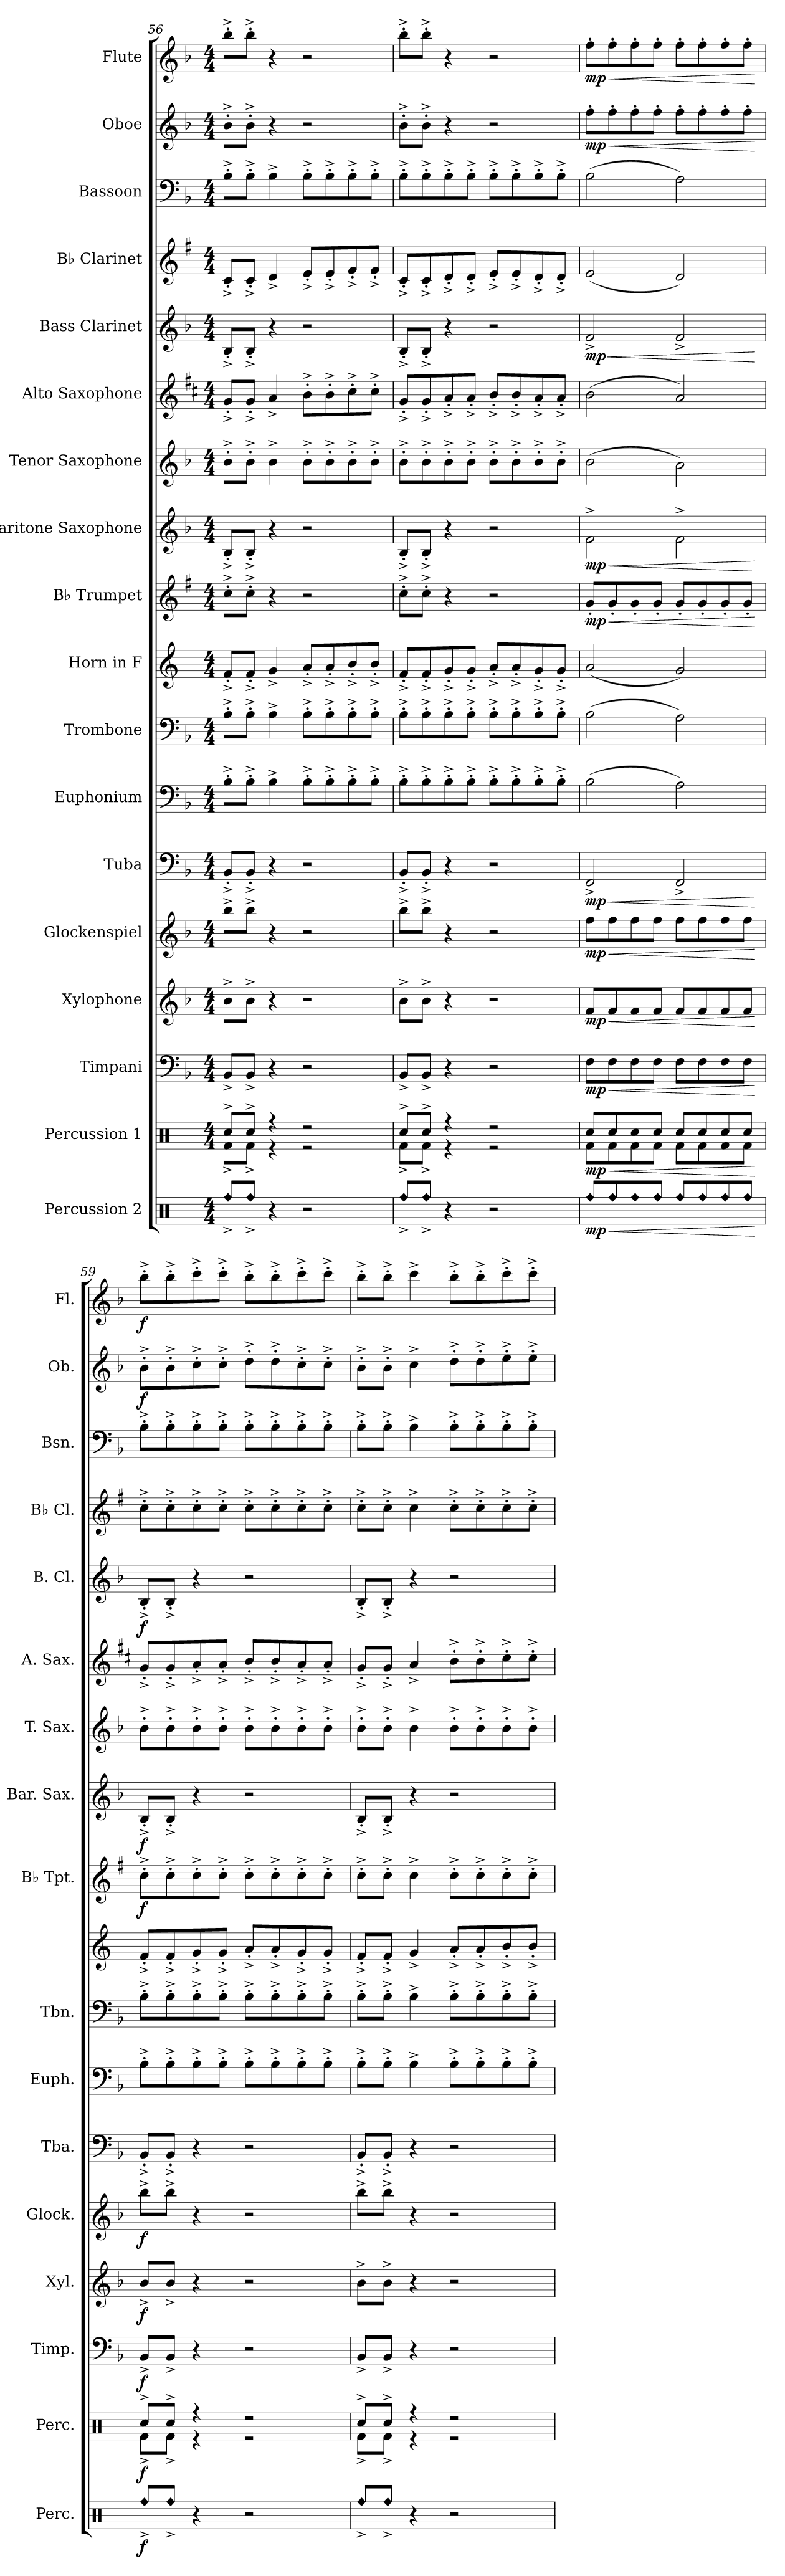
**kern	**dynam	**kern	**dynam	**kern	**dynam	**kern	**dynam	**kern	**dynam	**kern	**dynam	**kern	**kern	**kern	**kern	**dynam	**kern	**dynam	**kern	**kern	**kern	**dynam	**kern	**kern	**kern	**dynam	**kern	**dynam
*part18	*part18	*part17	*part17	*part16	*part16	*part15	*part15	*part14	*part14	*part13	*part13	*part12	*part11	*part10	*part9	*part9	*part8	*part8	*part7	*part6	*part5	*part5	*part4	*part3	*part2	*part2	*part1	*part1
*staff18	*staff18	*staff17	*staff17	*staff16	*staff16	*staff15	*staff15	*staff14	*staff14	*staff13	*staff13	*staff12	*staff11	*staff10	*staff9	*staff9	*staff8	*staff8	*staff7	*staff6	*staff5	*staff5	*staff4	*staff3	*staff2	*staff2	*staff1	*staff1
*I"Percussion 2	*	*I"Percussion 1	*	*I"Timpani	*	*I"Xylophone	*	*I"Glockenspiel	*	*I"Tuba	*	*I"Euphonium	*I"Trombone	*I"Horn in F	*I"B♭ Trumpet	*	*I"Baritone Saxophone	*	*I"Tenor Saxophone	*I"Alto Saxophone	*I"Bass Clarinet	*	*I"B♭ Clarinet	*I"Bassoon	*I"Oboe	*	*I"Flute	*
*I'Perc.	*	*I'Perc.	*	*I'Timp.	*	*I'Xyl.	*	*I'Glock.	*	*I'Tba.	*	*I'Euph.	*I'Tbn.	*	*I'B♭ Tpt.	*	*I'Bar. Sax.	*	*I'T. Sax.	*I'A. Sax.	*I'B. Cl.	*	*I'B♭ Cl.	*I'Bsn.	*I'Ob.	*	*I'Fl.	*
!!LO:PB:g=z
*clefX	*	*clefX	*	*clefF4	*	*clefG2	*	*clefG2	*	*clefF4	*	*clefF4	*clefF4	*clefG2	*clefG2	*	*clefG2	*	*clefG2	*clefG2	*clefG2	*	*clefG2	*clefF4	*clefG2	*	*clefG2	*
*	*	*	*	*	*	*ITrd-7c-12	*	*ITrd-14c-24	*	*	*	*	*	*ITrd4c7	*ITrd1c2	*	*ITrd12c21	*	*ITrd8c14	*ITrd5c9	*ITrd8c14	*	*ITrd1c2	*	*	*	*	*
*k[]	*	*k[]	*	*k[b-]	*	*k[b-]	*	*k[b-]	*	*k[b-]	*	*k[b-]	*k[b-]	*k[b-]	*k[b-]	*	*k[b-]	*	*k[b-]	*k[b-]	*k[b-]	*	*k[b-]	*k[b-]	*k[b-]	*	*k[b-]	*
*M4/4	*	*M4/4	*	*M4/4	*	*M4/4	*	*M4/4	*	*M4/4	*	*M4/4	*M4/4	*M4/4	*M4/4	*	*M4/4	*	*M4/4	*M4/4	*M4/4	*	*M4/4	*M4/4	*M4/4	*	*M4/4	*
=56	=56	=56	=56	=56	=56	=56	=56	=56	=56	=56	=56	=56	=56	=56	=56	=56	=56	=56	=56	=56	=56	=56	=56	=56	=56	=56	=56	=56
!LO:N:head=diamond	!	!	!	!	!	!	!	!	!	!	!	!	!	!	!	!	!	!	!	!	!	!	!	!	!	!	!	!
*	*	*^	*	*	*	*	*	*	*	*	*	*	*	*	*	*	*	*	*	*	*	*	*	*	*	*	*	*
8Rff^/L	.	8Rcc^/L	8Rf^\L	.	8BB-^/L	.	8bb-^\L	.	8bbbb-^\L	.	8BB-^'/L	.	8B-^'\L	8B-^'\L	8B-^'/L	8b-^'\L	.	8BB-^'/L	.	8B-^'\L	8B-^'/L	8BB-^'/L	.	8B-^'/L	8B-^'\L	8b-^'\L	.	8bb-^'\L	.
!LO:N:head=diamond	!	!	!	!	!	!	!	!	!	!	!	!	!	!	!	!	!	!	!	!	!	!	!	!	!	!	!	!	!
8Rff^/J	.	8Rcc^/J	8Rf^\J	.	8BB-^/J	.	8bb-^\J	.	8bbbb-^\J	.	8BB-^'/J	.	8B-^'\J	8B-^'\J	8B-^'/J	8b-^'\J	.	8BB-^'/J	.	8B-^'\J	8B-^'/J	8BB-^'/J	.	8B-^'/J	8B-^'\J	8b-^'\J	.	8bb-^'\J	.
4r	.	4r	4r	.	4r	.	4r	.	4r	.	4r	.	4B-^\	4B-^\	4c^/	4r	.	4r	.	4B-^\	4c^/	4r	.	4c^/	4B-^\	4r	.	4r	.
2r	.	2r	2r	.	2r	.	2r	.	2r	.	2r	.	8B-^'\L	8B-^'\L	8d^'/L	2r	.	2r	.	8B-^'\L	8d^'\L	2r	.	8d^'/L	8B-^'\L	2r	.	2r	.
.	.	.	.	.	.	.	.	.	.	.	.	.	8B-^'\	8B-^'\	8d^'/	.	.	.	.	8B-^'\	8d^'\	.	.	8d^'/	8B-^'\	.	.	.	.
.	.	.	.	.	.	.	.	.	.	.	.	.	8B-^'\	8B-^'\	8e^'/	.	.	.	.	8B-^'\	8e^'\	.	.	8e^'/	8B-^'\	.	.	.	.
.	.	.	.	.	.	.	.	.	.	.	.	.	8B-^'\J	8B-^'\J	8e^'/J	.	.	.	.	8B-^'\J	8e^'\J	.	.	8e^'/J	8B-^'\J	.	.	.	.
=57	=57	=57	=57	=57	=57	=57	=57	=57	=57	=57	=57	=57	=57	=57	=57	=57	=57	=57	=57	=57	=57	=57	=57	=57	=57	=57	=57	=57	=57
!LO:N:head=diamond	!	!	!	!	!	!	!	!	!	!	!	!	!	!	!	!	!	!	!	!	!	!	!	!	!	!	!	!	!
8Rff^/L	.	8Rcc^/L	8Rf^\L	.	8BB-^/L	.	8bb-^\L	.	8bbbb-^\L	.	8BB-^'/L	.	8B-^'\L	8B-^'\L	8B-^'/L	8b-^'\L	.	8BB-^'/L	.	8B-^'\L	8B-^'/L	8BB-^'/L	.	8B-^'/L	8B-^'\L	8b-^'\L	.	8bb-^'\L	.
!LO:N:head=diamond	!	!	!	!	!	!	!	!	!	!	!	!	!	!	!	!	!	!	!	!	!	!	!	!	!	!	!	!	!
8Rff^/J	.	8Rcc^/J	8Rf^\J	.	8BB-^/J	.	8bb-^\J	.	8bbbb-^\J	.	8BB-^'/J	.	8B-^'\	8B-^'\	8B-^'/	8b-^'\J	.	8BB-^'/J	.	8B-^'\	8B-^'/	8BB-^'/J	.	8B-^'/	8B-^'\	8b-^'\J	.	8bb-^'\J	.
4r	.	4r	4r	.	4r	.	4r	.	4r	.	4r	.	8B-^'\	8B-^'\	8c^'/	4r	.	4r	.	8B-^'\	8c^'/	4r	.	8c^'/	8B-^'\	4r	.	4r	.
.	.	.	.	.	.	.	.	.	.	.	.	.	8B-^'\J	8B-^'\J	8c^'/J	.	.	.	.	8B-^'\J	8c^'/J	.	.	8c^'/J	8B-^'\J	.	.	.	.
2r	.	2r	2r	.	2r	.	2r	.	2r	.	2r	.	8B-^'\L	8B-^'\L	8d^'/L	2r	.	2r	.	8B-^'\L	8d^'/L	2r	.	8d^'/L	8B-^'\L	2r	.	2r	.
.	.	.	.	.	.	.	.	.	.	.	.	.	8B-^'\	8B-^'\	8d^'/	.	.	.	.	8B-^'\	8d^'/	.	.	8d^'/	8B-^'\	.	.	.	.
.	.	.	.	.	.	.	.	.	.	.	.	.	8B-^'\	8B-^'\	8c^'/	.	.	.	.	8B-^'\	8c^'/	.	.	8c^'/	8B-^'\	.	.	.	.
.	.	.	.	.	.	.	.	.	.	.	.	.	8B-^'\J	8B-^'\J	8c^'/J	.	.	.	.	8B-^'\J	8c^'/J	.	.	8c^'/J	8B-^'\J	.	.	.	.
=58	=58	=58	=58	=58	=58	=58	=58	=58	=58	=58	=58	=58	=58	=58	=58	=58	=58	=58	=58	=58	=58	=58	=58	=58	=58	=58	=58	=58	=58
!LO:N:head=diamond	!LO:DY:b	!	!	!LO:DY:b	!	!LO:DY:b	!	!LO:DY:b	!	!LO:DY:b	!	!LO:HP:b	!	!	!	!	!	!	!LO:HP:b	!	!	!	!LO:HP:b	!	!	!	!	!	!
!	!	!	!	!	!	!	!	!	!	!	!	!LO:DY:n=1:b	!	!	!	!	!LO:DY:b	!	!LO:DY:n=1:b	!	!	!	!LO:DY:n=1:b	!	!	!	!LO:DY:b	!	!LO:DY:b
8Rff/L	mp	8Rcc/L	8Rf\L	mp	8F\L	mp	8ff/L	mp	8ffff\L	mp	2FF^/	< mp	(2B-\	(2B-\	(2d/	8f'/L	mp	2F^\	< mp	(2B-\	(2d\	2F^/	< mp	(2d/	(2B-\	8ff'\L	mp	8ff'\L	mp
!LO:N:head=diamond	!LO:HP:b	!	!	!LO:HP:b	!	!LO:HP:b	!	!LO:HP:b	!	!LO:HP:b	!	!	!	!	!	!	!LO:HP:b	!	!	!	!	!	!	!	!	!	!LO:HP:b	!	!LO:HP:b
8Rff/	<	8Rcc/	8Rf\	<	8F\	<	8ff/	<	8ffff\	<	.	.	.	.	.	8f'/	<	.	.	.	.	.	.	.	.	8ff'\	<	8ff'\	<
!LO:N:head=diamond	!	!	!	!	!	!	!	!	!	!	!	!	!	!	!	!	!	!	!	!	!	!	!	!	!	!	!	!	!
8Rff/	.	8Rcc/	8Rf\	.	8F\	.	8ff/	.	8ffff\	.	.	.	.	.	.	8f'/	.	.	.	.	.	.	.	.	.	8ff'\	.	8ff'\	.
!LO:N:head=diamond	!	!	!	!	!	!	!	!	!	!	!	!	!	!	!	!	!	!	!	!	!	!	!	!	!	!	!	!	!
8Rff/J	.	8Rcc/J	8Rf\J	.	8F\J	.	8ff/J	.	8ffff\J	.	.	.	.	.	.	8f'/J	.	.	.	.	.	.	.	.	.	8ff'\J	.	8ff'\J	.
!LO:N:head=diamond	!	!	!	!	!	!	!	!	!	!	!	!	!	!	!	!	!	!	!	!	!	!	!	!	!	!	!	!	!
8Rff/L	.	8Rcc/L	8Rf\L	.	8F\L	.	8ff/L	.	8ffff\L	.	2FF^/	.	2A\)	2A\)	2c/)	8f'/L	.	2F^\	.	2A\)	2c/)	2F^/	.	2c/)	2A\)	8ff'\L	.	8ff'\L	.
!LO:N:head=diamond	!	!	!	!	!	!	!	!	!	!	!	!	!	!	!	!	!	!	!	!	!	!	!	!	!	!	!	!	!
8Rff/	.	8Rcc/	8Rf\	.	8F\	.	8ff/	.	8ffff\	.	.	.	.	.	.	8f'/	.	.	.	.	.	.	.	.	.	8ff'\	.	8ff'\	.
!LO:N:head=diamond	!	!	!	!	!	!	!	!	!	!	!	!	!	!	!	!	!	!	!	!	!	!	!	!	!	!	!	!	!
8Rff/	.	8Rcc/	8Rf\	.	8F\	.	8ff/	.	8ffff\	.	.	.	.	.	.	8f'/	.	.	.	.	.	.	.	.	.	8ff'\	.	8ff'\	.
!LO:N:head=diamond	!	!	!	!	!	!	!	!	!	!	!	!	!	!	!	!	!	!	!	!	!	!	!	!	!	!	!	!	!
8Rff/J	.	8Rcc/J	8Rf\J	.	8F\J	.	8ff/J	.	8ffff\J	.	.	.	.	.	.	8f'/J	.	.	.	.	.	.	.	.	.	8ff'\J	.	8ff'\J	.
*	*	*v	*v	*	*	*	*	*	*	*	*	*	*	*	*	*	*	*	*	*	*	*	*	*	*	*	*	*	*
.	[	.	[	.	[	.	[	.	[	.	[	.	.	.	.	[	.	[	.	.	.	[	.	.	.	[	.	[
=59	=59	=59	=59	=59	=59	=59	=59	=59	=59	=59	=59	=59	=59	=59	=59	=59	=59	=59	=59	=59	=59	=59	=59	=59	=59	=59	=59	=59
!LO:N:head=diamond	!LO:DY:b	!	!LO:DY:b	!	!LO:DY:b	!	!LO:DY:b	!	!LO:DY:b	!	!	!	!	!	!	!LO:DY:b	!	!LO:DY:b	!	!	!	!LO:DY:b	!	!	!	!LO:DY:b	!	!LO:DY:b
*	*	*^	*	*	*	*	*	*	*	*	*	*	*	*	*	*	*	*	*	*	*	*	*	*	*	*	*	*
8Rff^/L	f	8Rcc^/L	8Rf^\L	f	8BB-^/L	f	8bb-^/L	f	8bbbb-^\L	f	8BB-^'/L	.	8B-^'\L	8B-^'\L	8B-^'/L	8b-^'\L	f	8BB-^'/L	f	8B-^'\L	8B-^'/L	8BB-^'/L	f	8b-^'\L	8B-^'\L	8b-^'\L	f	8bb-^'\L	f
!LO:N:head=diamond	!	!	!	!	!	!	!	!	!	!	!	!	!	!	!	!	!	!	!	!	!	!	!	!	!	!	!	!	!
8Rff^/J	.	8Rcc^/J	8Rf^\J	.	8BB-^/J	.	8bb-^/J	.	8bbbb-^\J	.	8BB-^'/J	.	8B-^'\	8B-^'\	8B-^'/	8b-^'\	.	8BB-^'/J	.	8B-^'\	8B-^'/	8BB-^'/J	.	8b-^'\	8B-^'\	8b-^'\	.	8bb-^'\	.
4r	.	4r	4r	.	4r	.	4r	.	4r	.	4r	.	8B-^'\	8B-^'\	8c^'/	8b-^'\	.	4r	.	8B-^'\	8c^'/	4r	.	8b-^'\	8B-^'\	8cc^'\	.	8ccc^'\	.
.	.	.	.	.	.	.	.	.	.	.	.	.	8B-^'\J	8B-^'\J	8c^'/J	8b-^'\J	.	.	.	8B-^'\J	8c^'/J	.	.	8b-^'\J	8B-^'\J	8cc^'\J	.	8ccc^'\J	.
2r	.	2r	2r	.	2r	.	2r	.	2r	.	2r	.	8B-^'\L	8B-^'\L	8d^'/L	8b-^'\L	.	2r	.	8B-^'\L	8d^'/L	2r	.	8b-^'\L	8B-^'\L	8dd^'\L	.	8bb-^'\L	.
.	.	.	.	.	.	.	.	.	.	.	.	.	8B-^'\	8B-^'\	8d^'/	8b-^'\	.	.	.	8B-^'\	8d^'/	.	.	8b-^'\	8B-^'\	8dd^'\	.	8bb-^'\	.
.	.	.	.	.	.	.	.	.	.	.	.	.	8B-^'\	8B-^'\	8c^'/	8b-^'\	.	.	.	8B-^'\	8c^'/	.	.	8b-^'\	8B-^'\	8cc^'\	.	8ccc^'\	.
.	.	.	.	.	.	.	.	.	.	.	.	.	8B-^'\J	8B-^'\J	8c^'/J	8b-^'\J	.	.	.	8B-^'\J	8c^'/J	.	.	8b-^'\J	8B-^'\J	8cc^'\J	.	8ccc^'\J	.
!!LO:PB:g=z
=60	=60	=60	=60	=60	=60	=60	=60	=60	=60	=60	=60	=60	=60	=60	=60	=60	=60	=60	=60	=60	=60	=60	=60	=60	=60	=60	=60	=60	=60
!LO:N:head=diamond	!	!	!	!	!	!	!	!	!	!	!	!	!	!	!	!	!	!	!	!	!	!	!	!	!	!	!	!	!
8Rff^/L	.	8Rcc^/L	8Rf^\L	.	8BB-^/L	.	8bb-^\L	.	8bbbb-^\L	.	8BB-^'/L	.	8B-^'\L	8B-^'\L	8B-^'/L	8b-^'\L	.	8BB-^'/L	.	8B-^'\L	8B-^'/L	8BB-^'/L	.	8b-^'\L	8B-^'\L	8b-^'\L	.	8bb-^'\L	.
!LO:N:head=diamond	!	!	!	!	!	!	!	!	!	!	!	!	!	!	!	!	!	!	!	!	!	!	!	!	!	!	!	!	!
8Rff^/J	.	8Rcc^/J	8Rf^\J	.	8BB-^/J	.	8bb-^\J	.	8bbbb-^\J	.	8BB-^'/J	.	8B-^'\J	8B-^'\J	8B-^'/J	8b-^'\J	.	8BB-^'/J	.	8B-^'\J	8B-^'/J	8BB-^'/J	.	8b-^'\J	8B-^'\J	8b-^'\J	.	8bb-^'\J	.
4r	.	4r	4r	.	4r	.	4r	.	4r	.	4r	.	4B-^\	4B-^\	4c^/	4b-^\	.	4r	.	4B-^\	4c^/	4r	.	4b-^\	4B-^\	4cc^\	.	4ccc^\	.
2r	.	2r	2r	.	2r	.	2r	.	2r	.	2r	.	8B-^'\L	8B-^'\L	8d^'/L	8b-^'\L	.	2r	.	8B-^'\L	8d^'\L	2r	.	8b-^'\L	8B-^'\L	8dd^'\L	.	8bb-^'\L	.
.	.	.	.	.	.	.	.	.	.	.	.	.	8B-^'\	8B-^'\	8d^'/	8b-^'\	.	.	.	8B-^'\	8d^'\	.	.	8b-^'\	8B-^'\	8dd^'\	.	8bb-^'\	.
.	.	.	.	.	.	.	.	.	.	.	.	.	8B-^'\	8B-^'\	8e^'/	8b-^'\	.	.	.	8B-^'\	8e^'\	.	.	8b-^'\	8B-^'\	8ee^'\	.	8ccc^'\	.
.	.	.	.	.	.	.	.	.	.	.	.	.	8B-^'\J	8B-^'\J	8e^'/J	8b-^'\J	.	.	.	8B-^'\J	8e^'\J	.	.	8b-^'\J	8B-^'\J	8ee^'\J	.	8ccc^'\J	.
*	*	*v	*v	*	*	*	*	*	*	*	*	*	*	*	*	*	*	*	*	*	*	*	*	*	*	*	*	*	*
=	=	=	=	=	=	=	=	=	=	=	=	=	=	=	=	=	=	=	=	=	=	=	=	=	=	=	=	=
*-	*-	*-	*-	*-	*-	*-	*-	*-	*-	*-	*-	*-	*-	*-	*-	*-	*-	*-	*-	*-	*-	*-	*-	*-	*-	*-	*-	*-
